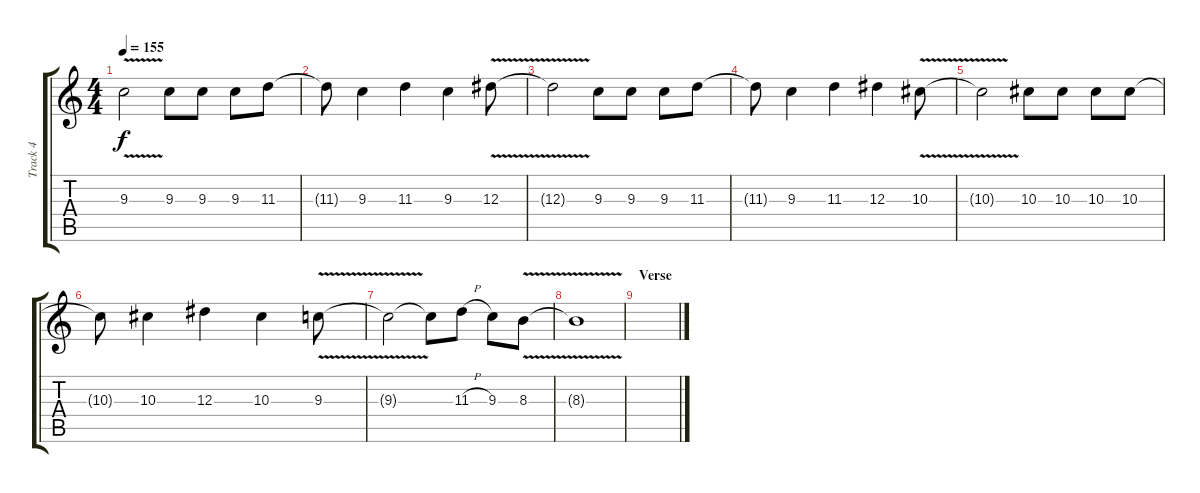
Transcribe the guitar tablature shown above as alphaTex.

\track ("Track 4" "Track 4") {instrument overdrivenguitar}
\staff {score tabs}
\tuning (C4 G3 Eb3 Bb2 F2 C2) {hide}
\ts (4 4)
\tempo 155
\clef g2
\ks c
9.3{v}.2{dy f} 9.3.8 9.3.8 9.3.8 11.3.8 |
11.3{t}.8 9.3.4 11.3.4 9.3.4 12.3{v}.8 |
12.3{t}.2 9.3.8 9.3.8 9.3.8 11.3.8 |
11.3{t}.8 9.3.4 11.3.4 12.3.4 10.3{v}.8 |
10.3{t}.2 10.3.8 10.3.8 10.3.8 10.3.8 |
10.3{t}.8 10.3.4 12.3.4 10.3.4 9.3{v}.8 |
9.3{t}.2 9.3{t}.8 11.3{h}.8 9.3.8 8.3{v}.8 |
8.3{t}.1 |
\section ("" "Verse")
